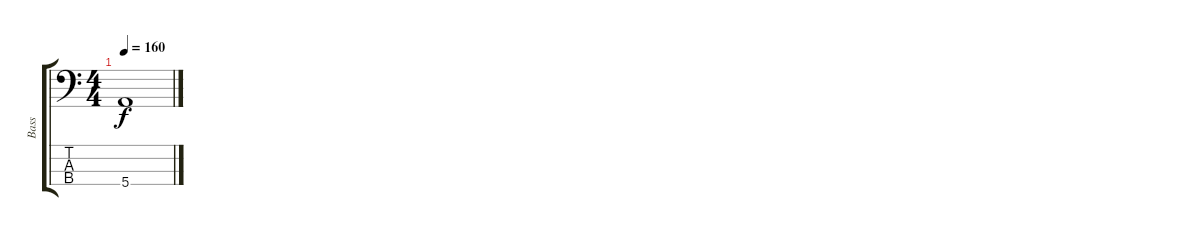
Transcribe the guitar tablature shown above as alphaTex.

\track ("Bass" "Bass") {instrument electricbassfinger}
\staff {score tabs}
\tuning (G2 D2 A1 E1) {hide}
\ts (4 4)
\tempo 160
\clef f4
\ks c
5.4{t}.1{dy f}
